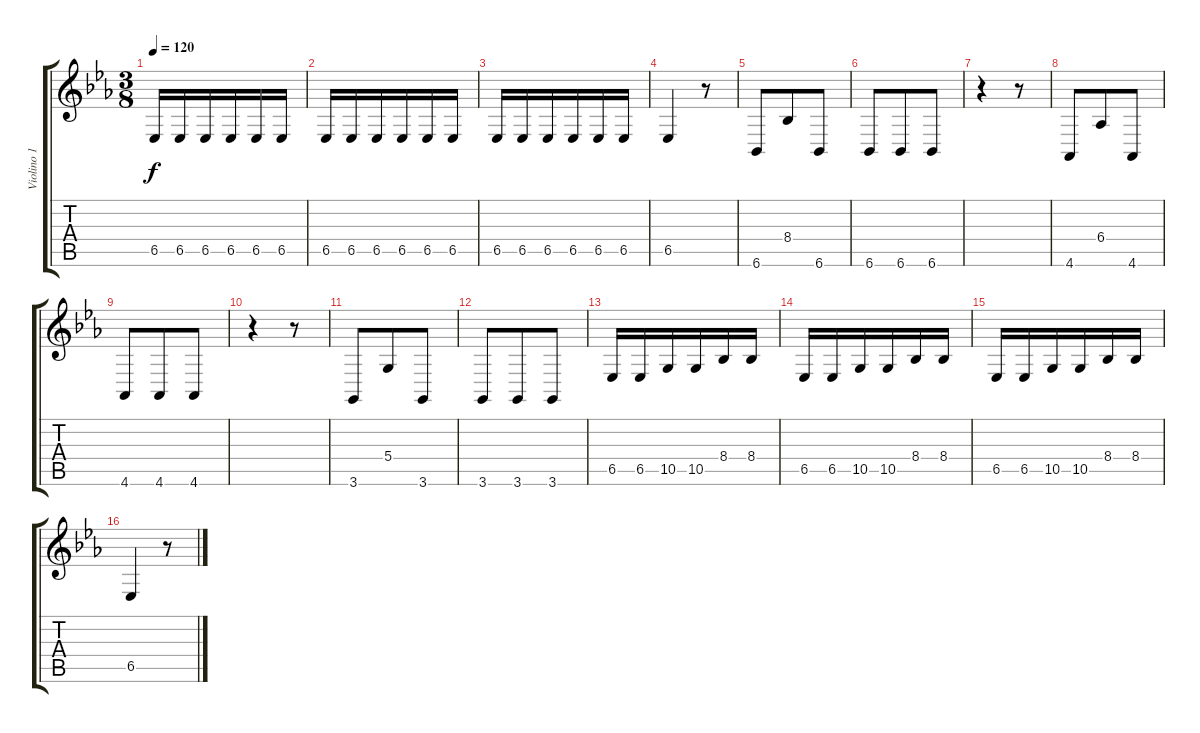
\track ("Violino 1" "Violino 1") {instrument violin}
\staff {score tabs}
\tuning (E4 B3 G3 D3 A2 E2) {hide}
\ts (3 8)
\tempo 120
\clef g2
\ks eb
6.5.16{dy f} 6.5.16 6.5.16 6.5.16 6.5.16 6.5.16 |
6.5.16 6.5.16 6.5.16 6.5.16 6.5.16 6.5.16 |
6.5.16 6.5.16 6.5.16 6.5.16 6.5.16 6.5.16 |
6.5.4 r.8 |
6.6.8 8.4.8 6.6.8 |
6.6.8 6.6.8 6.6.8 |
r.4 r.8 |
4.6.8 6.4.8 4.6.8 |
4.6.8 4.6.8 4.6.8 |
r.4 r.8 |
3.6.8 5.4.8 3.6.8 |
3.6.8 3.6.8 3.6.8 |
6.5.16 6.5.16 10.5.16 10.5.16 8.4.16 8.4.16 |
6.5.16 6.5.16 10.5.16 10.5.16 8.4.16 8.4.16 |
6.5.16 6.5.16 10.5.16 10.5.16 8.4.16 8.4.16 |
6.5.4 r.8
